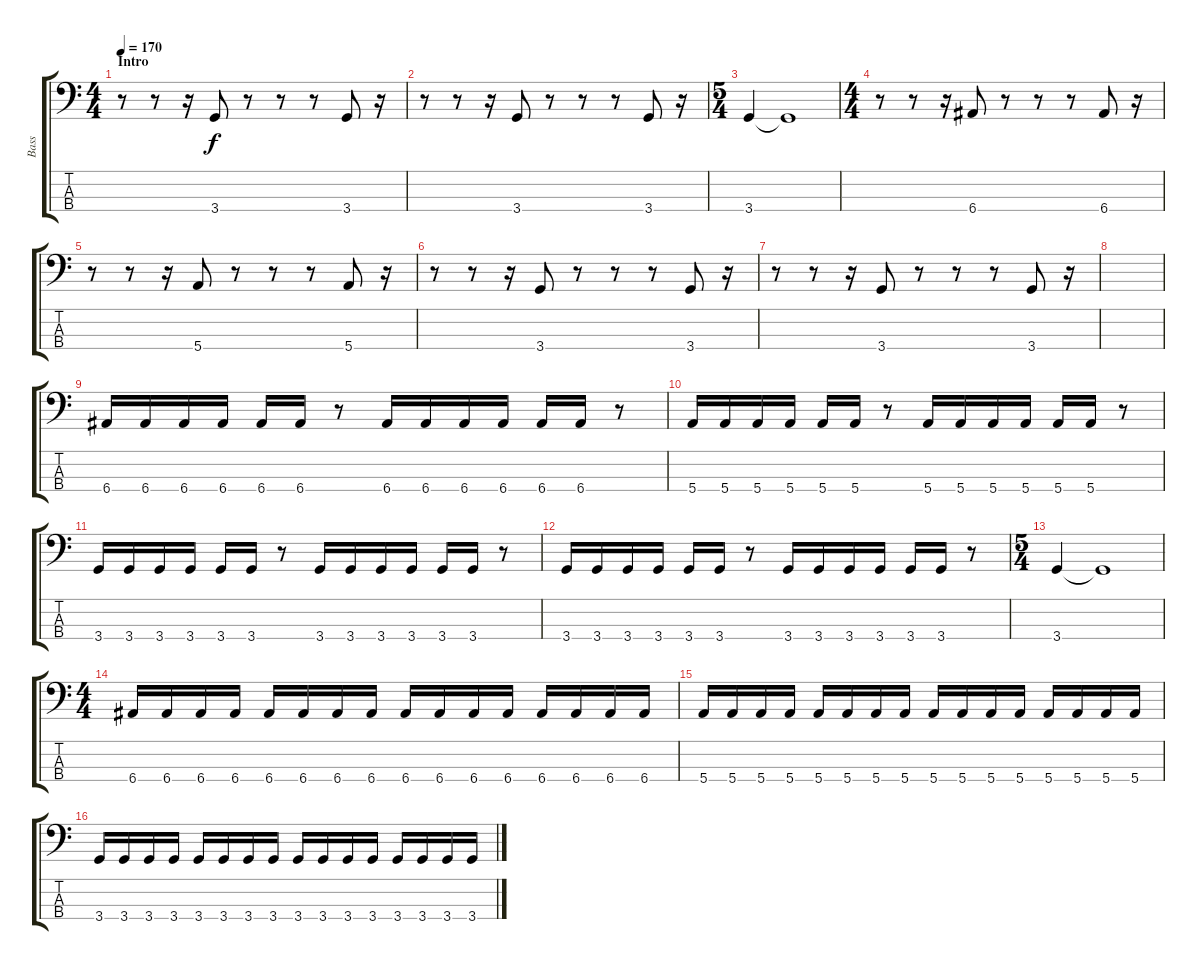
\track ("Bass" "Bass") {instrument electricbasspick}
\staff {score tabs}
\tuning (G2 D2 A1 E1) {hide}
\ts (4 4)
\section ("" "Intro")
\tempo 170
\clef f4
\ks c
r.8{dy f instrument electricbasspick} r.8 r.16 3.4.8 r.8 r.8 r.8 3.4.8 r.16 |
r.8 r.8 r.16 3.4.8 r.8 r.8 r.8 3.4.8 r.16 |
\ts (5 4)
3.4.4 3.4{t}.1 |
\ts (4 4)
r.8 r.8 r.16 6.4.8 r.8 r.8 r.8 6.4.8 r.16 |
r.8 r.8 r.16 5.4.8 r.8 r.8 r.8 5.4.8 r.16 |
r.8 r.8 r.16 3.4.8 r.8 r.8 r.8 3.4.8 r.16 |
r.8 r.8 r.16 3.4.8 r.8 r.8 r.8 3.4.8 r.16 |
|
6.4.16 6.4.16 6.4.16 6.4.16 6.4.16 6.4.16 r.8 6.4.16 6.4.16 6.4.16 6.4.16 6.4.16 6.4.16 r.8 |
5.4.16 5.4.16 5.4.16 5.4.16 5.4.16 5.4.16 r.8 5.4.16 5.4.16 5.4.16 5.4.16 5.4.16 5.4.16 r.8 |
3.4.16 3.4.16 3.4.16 3.4.16 3.4.16 3.4.16 r.8 3.4.16 3.4.16 3.4.16 3.4.16 3.4.16 3.4.16 r.8 |
3.4.16 3.4.16 3.4.16 3.4.16 3.4.16 3.4.16 r.8 3.4.16 3.4.16 3.4.16 3.4.16 3.4.16 3.4.16 r.8 |
\ts (5 4)
3.4.4 3.4{t}.1 |
\ts (4 4)
6.4.16 6.4.16 6.4.16 6.4.16 6.4.16 6.4.16 6.4.16 6.4.16 6.4.16 6.4.16 6.4.16 6.4.16 6.4.16 6.4.16 6.4.16 6.4.16 |
5.4.16 5.4.16 5.4.16 5.4.16 5.4.16 5.4.16 5.4.16 5.4.16 5.4.16 5.4.16 5.4.16 5.4.16 5.4.16 5.4.16 5.4.16 5.4.16 |
3.4.16 3.4.16 3.4.16 3.4.16 3.4.16 3.4.16 3.4.16 3.4.16 3.4.16 3.4.16 3.4.16 3.4.16 3.4.16 3.4.16 3.4.16 3.4.16
